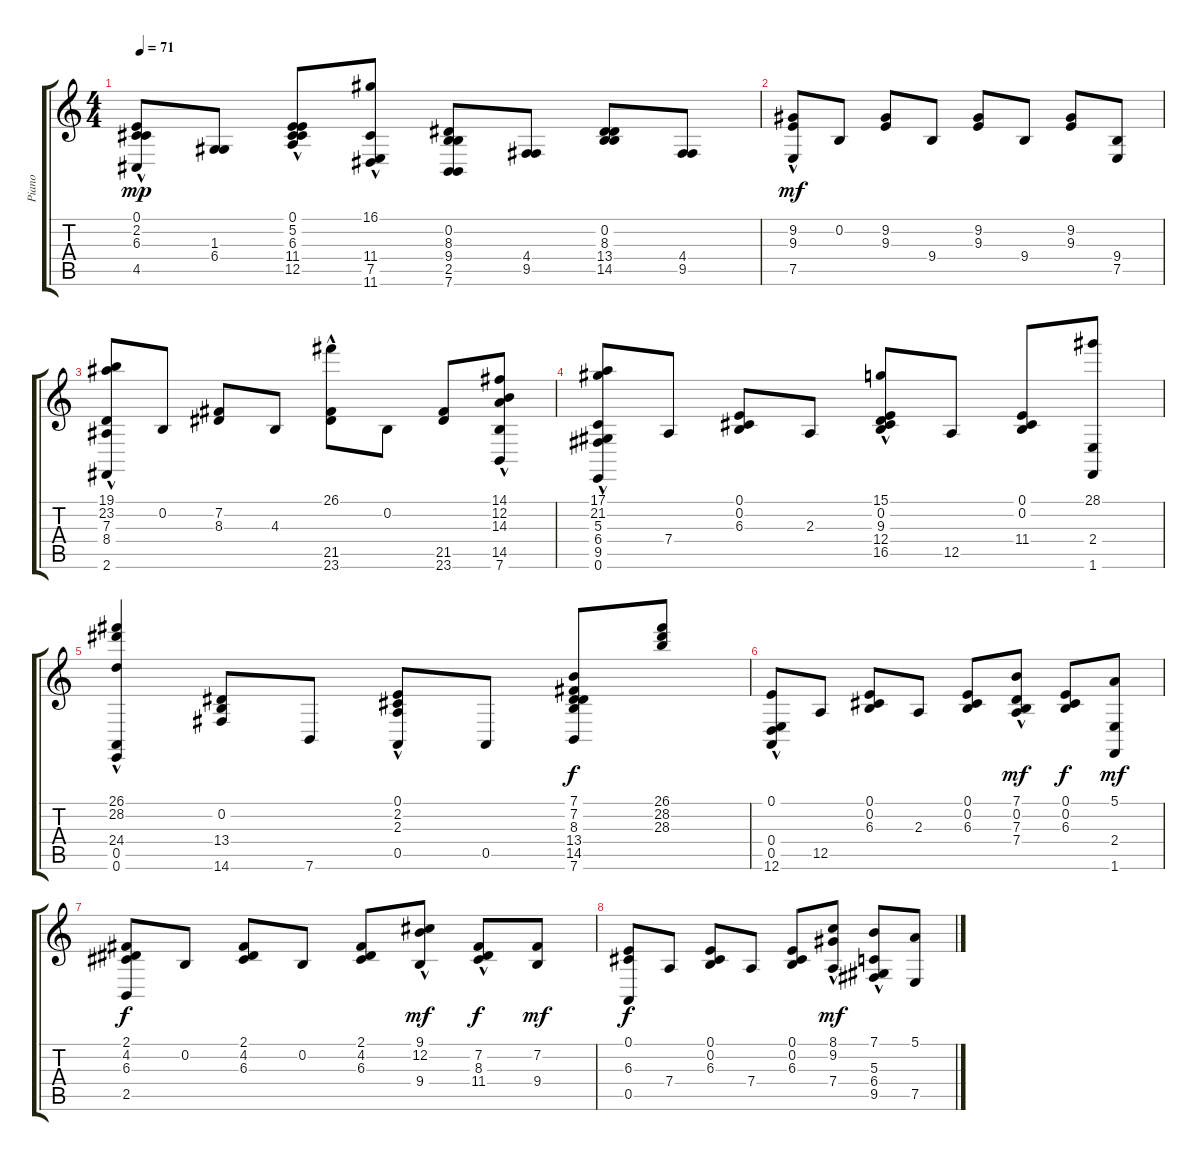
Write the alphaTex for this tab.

\track ("Piano" "Piano") {instrument acousticgrandpiano}
\staff {score tabs}
\tuning (E4 B3 G3 D3 A2 E2) {hide}
\ts (4 4)
\tempo 71
\clef g2
\ks c
(0.1 2.2 6.3 4.5{hac}).8{dy mp} (1.3 6.4).8 (0.1 5.2 6.3 11.4 12.5{hac}).8 (16.1{hac} 11.4 7.5 11.6).8 (0.2 8.3 9.4 2.5 7.6).8 (4.4 9.5).8 (0.2 8.3 13.4 14.5).8 (4.4 9.5).8 |
(9.2 9.3 7.5{hac}).8{dy mf} 0.2.8 (9.2 9.3).8 9.4.8 (9.2 9.3).8 9.4.8 (9.2 9.3).8 (9.4 7.5).8 |
(19.1{hac} 23.2{hac} 7.3 8.4 2.6{hac}).8 0.2.8 (7.2 8.3).8 4.3.8 (26.1{hac} 21.5 23.6).8 0.2.8 (21.5 23.6).8 (14.1 12.2{hac} 14.3 14.5{hac} 7.6).8 |
(17.1{hac} 21.2 5.3 6.4 9.5 0.6{hac}).8 7.4.8 (0.1 0.2 6.3).8 2.3.8 (15.1{hac} 0.2 9.3 12.4{hac} 16.5).8 12.5.8 (0.1 0.2 11.4).8 (28.1 2.4 1.6).8 |
(26.1{hac} 28.2{hac} 24.4{hac} 0.5{hac} 0.6{hac}).4 (0.2 13.4 14.6).8 7.6.8 (0.1 2.2 2.3{hac} 0.5).8 0.5.8 (7.1 7.2 8.3 13.4 14.5 7.6).8{dy f} (26.1 28.2 28.3).8 |
(0.1 0.4 0.5{hac} 12.6).8 12.5.8 (0.1 0.2 6.3).8 2.3.8 (0.1 0.2 6.3).8 (7.1{hac} 0.2{hac} 7.3{hac} 7.4).8{dy mf} (0.1 0.2 6.3).8{dy f} (5.1 2.4 1.6).8{dy mf} |
(2.1 4.2 6.3 2.5).8{dy f} 0.2.8 (2.1 4.2 6.3).8 0.2.8 (2.1 4.2 6.3).8 (9.1{hac} 12.2{hac} 9.4).8{dy mf} (7.2{hac} 8.3 11.4).8{dy f} (7.2 9.4).8{dy mf} |
(0.1 6.3 0.5).8{dy f} 7.4.8 (0.1 0.2 6.3).8 7.4.8 (0.1 0.2 6.3).8 (8.1{hac} 9.2{hac} 7.4).8{dy mf} (7.1{hac} 5.3{hac} 6.4 9.5).8 (5.1 7.5).8
